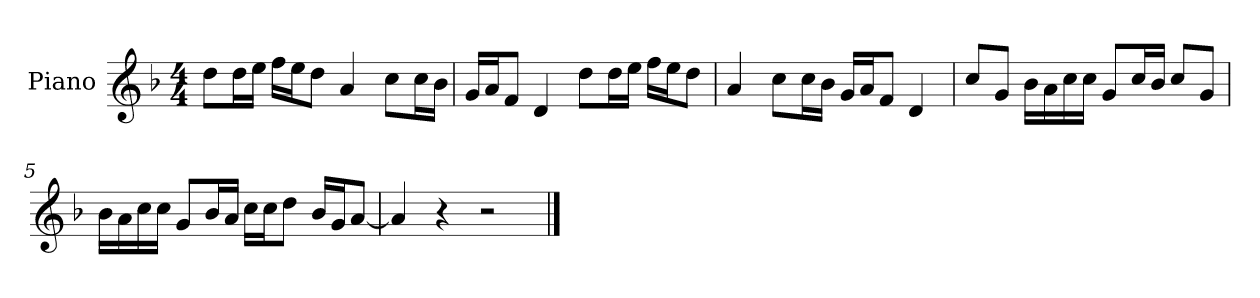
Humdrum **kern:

**kern
*part1
*staff1
*I"Piano
*I'P-no
*clefG2
*k[b-]
*M4/4
*MM90
=1
8dd\L
16dd\L
16ee\JJ
16ff\LL
16ee\J
8dd\J
4a/
8cc\L
16cc\L
16b-\JJ
=2
16g/LL
16a/J
8f/J
4d/
8dd\L
16dd\L
16ee\JJ
16ff\LL
16ee\J
8dd\J
=3
4a/
8cc\L
16cc\L
16b-\JJ
16g/LL
16a/J
8f/J
4d/
=4
8cc/L
8g/J
16b-\LL
16a\
16cc\
16cc\JJ
8g/L
16cc/L
16b-/JJ
8cc/L
8g/J
!!LO:LB:g=z
=5
16b-\LL
16a\
16cc\
16cc\JJ
8g/L
16b-/L
16a/JJ
16cc\LL
16cc\J
8dd\J
16b-/LL
16g/J
[8a/J
=6
4a/]
4r
2r
==
*-
